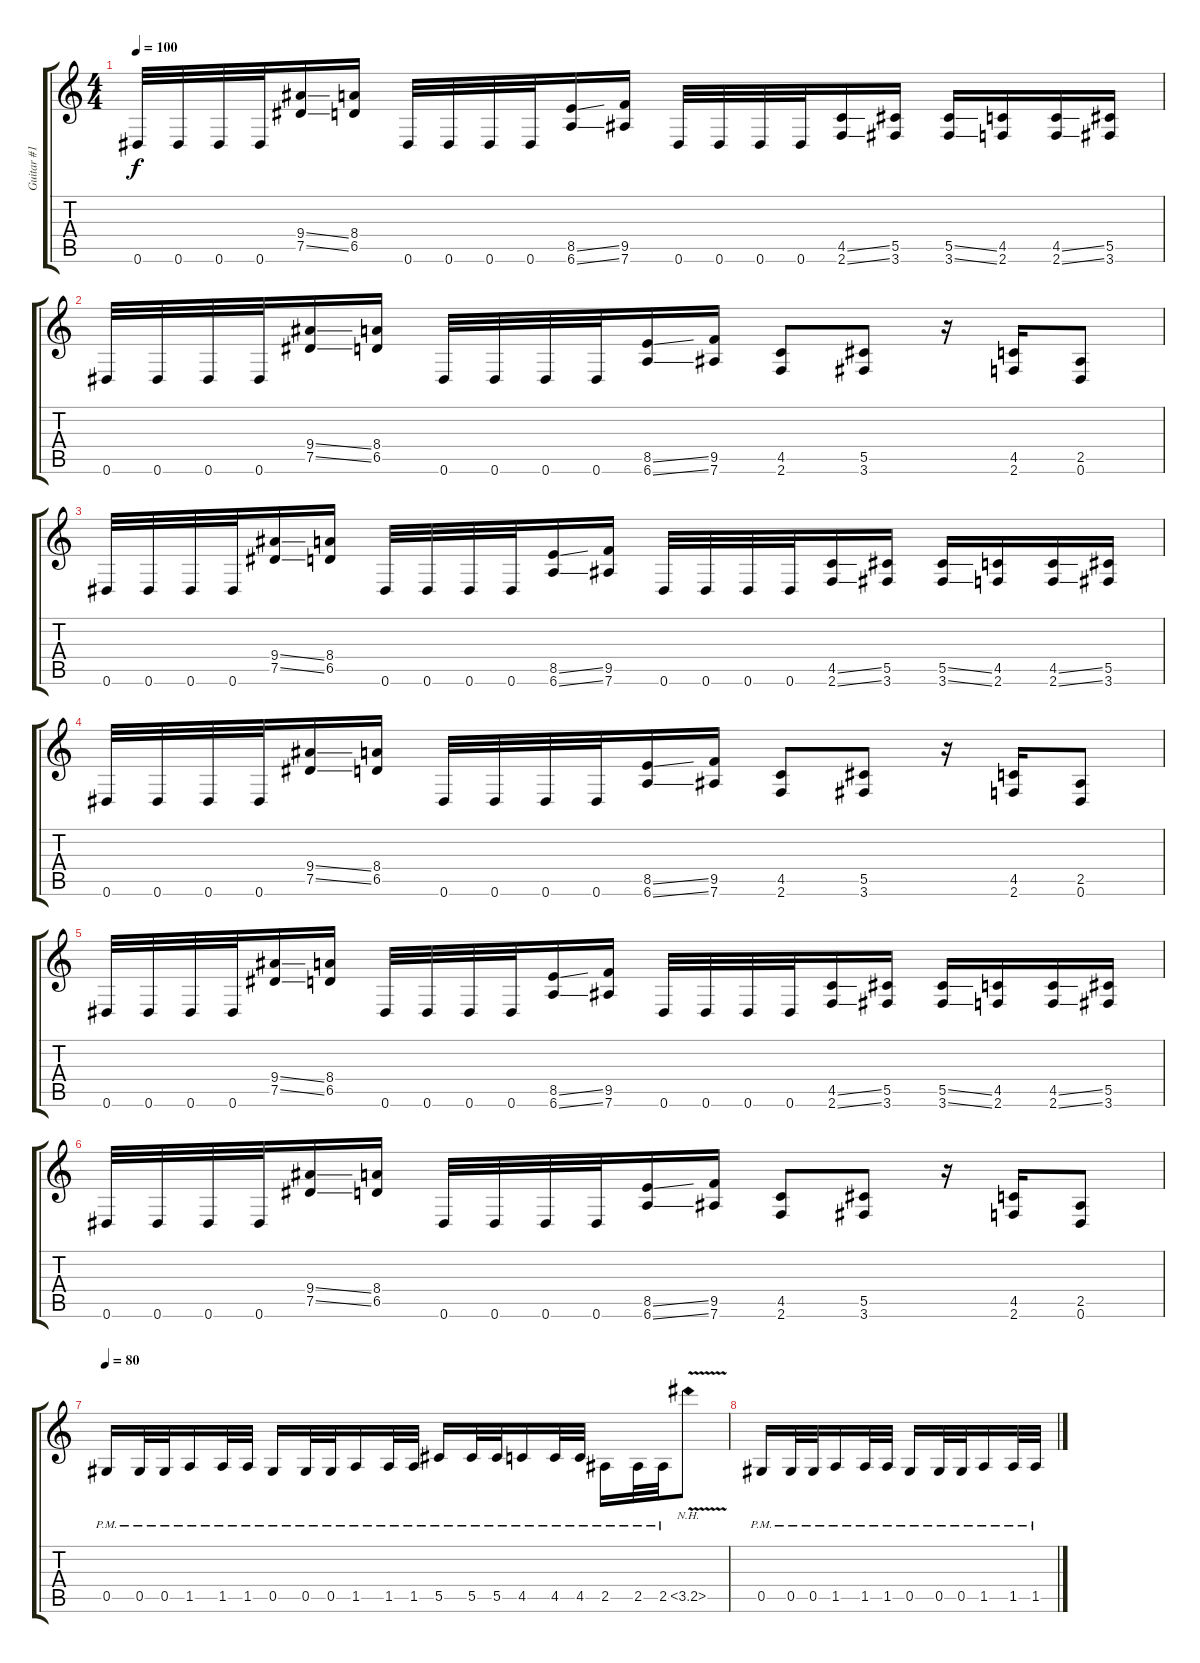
\track ("Guitar #1" "Guitar #1") {instrument distortionguitar}
\staff {score tabs}
\tuning (Eb4 Bb3 Gb3 Db3 Ab2 Eb2) {hide}
\ts (4 4)
\tempo 100
\clef g2
\ks c
0.6.32{dy f} 0.6.32 0.6.32 0.6.32 (9.4{ss} 7.5{ss}).16 (8.4 6.5).16 0.6.32 0.6.32 0.6.32 0.6.32 (8.5{ss} 6.6{ss}).16 (9.5 7.6).16 0.6.32 0.6.32 0.6.32 0.6.32 (4.5{ss} 2.6{ss}).16 (5.5 3.6).16 (5.5{ss} 3.6{ss}).16 (4.5 2.6).16 (4.5{ss} 2.6{ss}).16 (5.5 3.6).16 |
0.6.32 0.6.32 0.6.32 0.6.32 (9.4{ss} 7.5{ss}).16 (8.4 6.5).16 0.6.32 0.6.32 0.6.32 0.6.32 (8.5{ss} 6.6{ss}).16 (9.5 7.6).16 (4.5 2.6).8 (5.5 3.6).8 r.16 (4.5 2.6).16 (2.5 0.6).8 |
0.6.32 0.6.32 0.6.32 0.6.32 (9.4{ss} 7.5{ss}).16 (8.4 6.5).16 0.6.32 0.6.32 0.6.32 0.6.32 (8.5{ss} 6.6{ss}).16 (9.5 7.6).16 0.6.32 0.6.32 0.6.32 0.6.32 (4.5{ss} 2.6{ss}).16 (5.5 3.6).16 (5.5{ss} 3.6{ss}).16 (4.5 2.6).16 (4.5{ss} 2.6{ss}).16 (5.5 3.6).16 |
0.6.32 0.6.32 0.6.32 0.6.32 (9.4{ss} 7.5{ss}).16 (8.4 6.5).16 0.6.32 0.6.32 0.6.32 0.6.32 (8.5{ss} 6.6{ss}).16 (9.5 7.6).16 (4.5 2.6).8 (5.5 3.6).8 r.16 (4.5 2.6).16 (2.5 0.6).8 |
0.6.32 0.6.32 0.6.32 0.6.32 (9.4{ss} 7.5{ss}).16 (8.4 6.5).16 0.6.32 0.6.32 0.6.32 0.6.32 (8.5{ss} 6.6{ss}).16 (9.5 7.6).16 0.6.32 0.6.32 0.6.32 0.6.32 (4.5{ss} 2.6{ss}).16 (5.5 3.6).16 (5.5{ss} 3.6{ss}).16 (4.5 2.6).16 (4.5{ss} 2.6{ss}).16 (5.5 3.6).16 |
0.6.32 0.6.32 0.6.32 0.6.32 (9.4{ss} 7.5{ss}).16 (8.4 6.5).16 0.6.32 0.6.32 0.6.32 0.6.32 (8.5{ss} 6.6{ss}).16 (9.5 7.6).16 (4.5 2.6).8 (5.5 3.6).8 r.16 (4.5 2.6).16 (2.5 0.6).8 |
\tempo 80
0.5{pm}.16 0.5{pm}.32 0.5{pm}.32 1.5{pm}.16 1.5{pm}.32 1.5{pm}.32 0.5{pm}.16 0.5{pm}.32 0.5{pm}.32 1.5{pm}.16 1.5{pm}.32 1.5{pm}.32 5.5{pm}.16 5.5{pm}.32 5.5{pm}.32 4.5{pm}.16 4.5{pm}.32 4.5{pm}.32 2.5{pm}.16 2.5{pm}.32 2.5{pm}.32 3.5{nh v}.8 |
0.5{pm}.16 0.5{pm}.32 0.5{pm}.32 1.5{pm}.16 1.5{pm}.32 1.5{pm}.32 0.5{pm}.16 0.5{pm}.32 0.5{pm}.32 1.5{pm}.16 1.5{pm}.32 1.5{pm}.32
